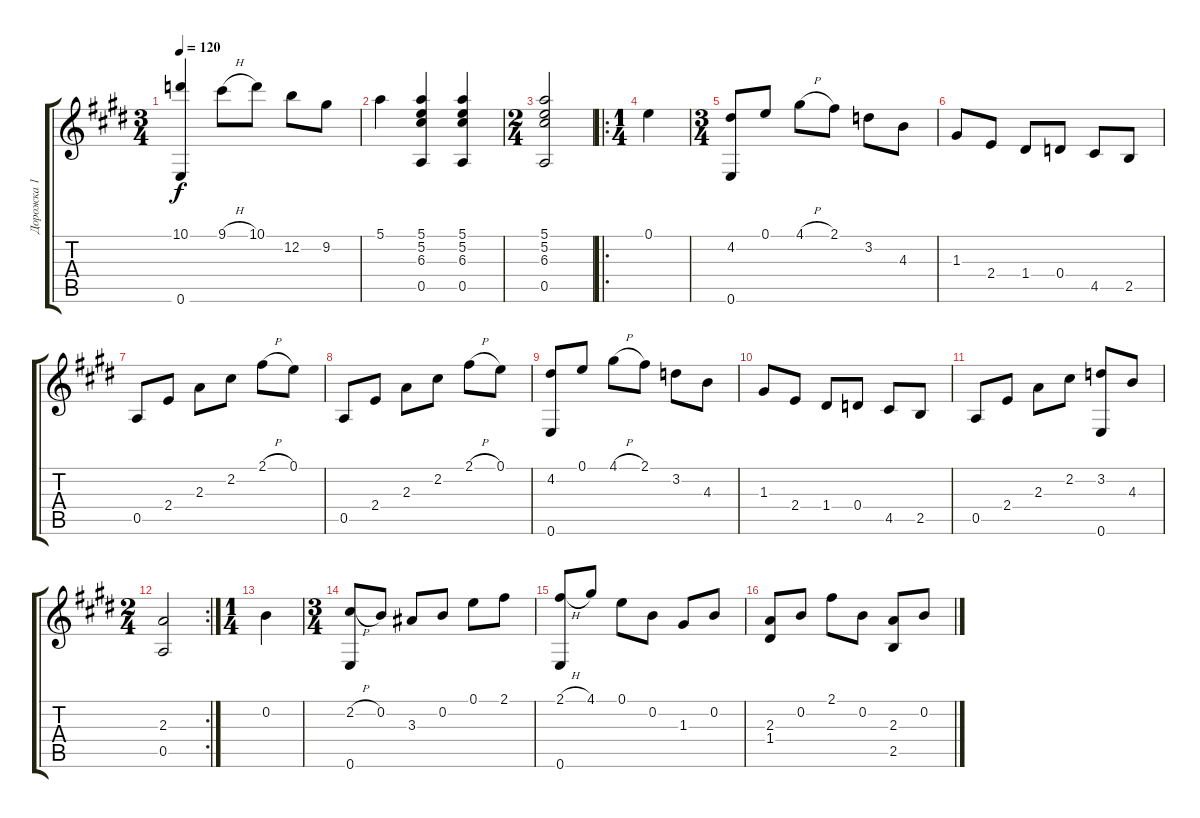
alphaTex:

\track ("Дорожка 1" "Дорожка 1") {instrument acousticguitarnylon}
\staff {score tabs}
\tuning (E4 B3 G3 D3 A2 E2) {hide}
\ts (3 4)
\tempo 120
\clef g2
\ks e
(10.1 0.6).4{dy f} 9.1{h}.8 10.1.8 12.2.8 9.2.8 |
5.1.4 (5.1 5.2 6.3 0.5).4 (5.1 5.2 6.3 0.5).4 |
\ts (2 4)
(5.1 5.2 6.3 0.5).2 |
\ro
\ts (1 4)
0.1.4 |
\ts (3 4)
(4.2 0.6).8 0.1.8 4.1{h}.8 2.1.8 3.2.8 4.3.8 |
1.3.8 2.4.8 1.4.8 0.4.8 4.5.8 2.5.8 |
0.5.8 2.4.8 2.3.8 2.2.8 2.1{h}.8 0.1.8 |
0.5.8 2.4.8 2.3.8 2.2.8 2.1{h}.8 0.1.8 |
(4.2 0.6).8 0.1.8 4.1{h}.8 2.1.8 3.2.8 4.3.8 |
1.3.8 2.4.8 1.4.8 0.4.8 4.5.8 2.5.8 |
0.5.8 2.4.8 2.3.8 2.2.8 (3.2 0.6).8 4.3.8 |
\rc 2
\ts (2 4)
(2.3 0.5).2 |
\ts (1 4)
0.2.4 |
\ts (3 4)
(2.2{h} 0.6).8 0.2.8 3.3.8 0.2.8 0.1.8 2.1.8 |
(2.1{h} 0.6).8 4.1.8 0.1.8 0.2.8 1.3.8 0.2.8 |
(2.3 1.4).8 0.2.8 2.1.8 0.2.8 (2.3 2.5).8 0.2.8
